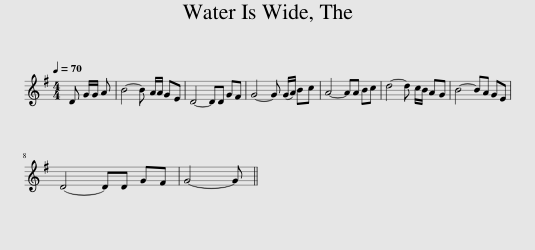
X:1
L:1/8
Q:1/4=70
M:4/4
I:linebreak $
K:G
V:1 treble
V:1
 D G/G/ A | B4- B A/A/ GE | D4- DD GF | G4- G (G/A/) Bc | A4- AA Bc | %5
 d4- d c/B/ AG | B4- BA GE |$ D4- DD GF | G4- G || %9
